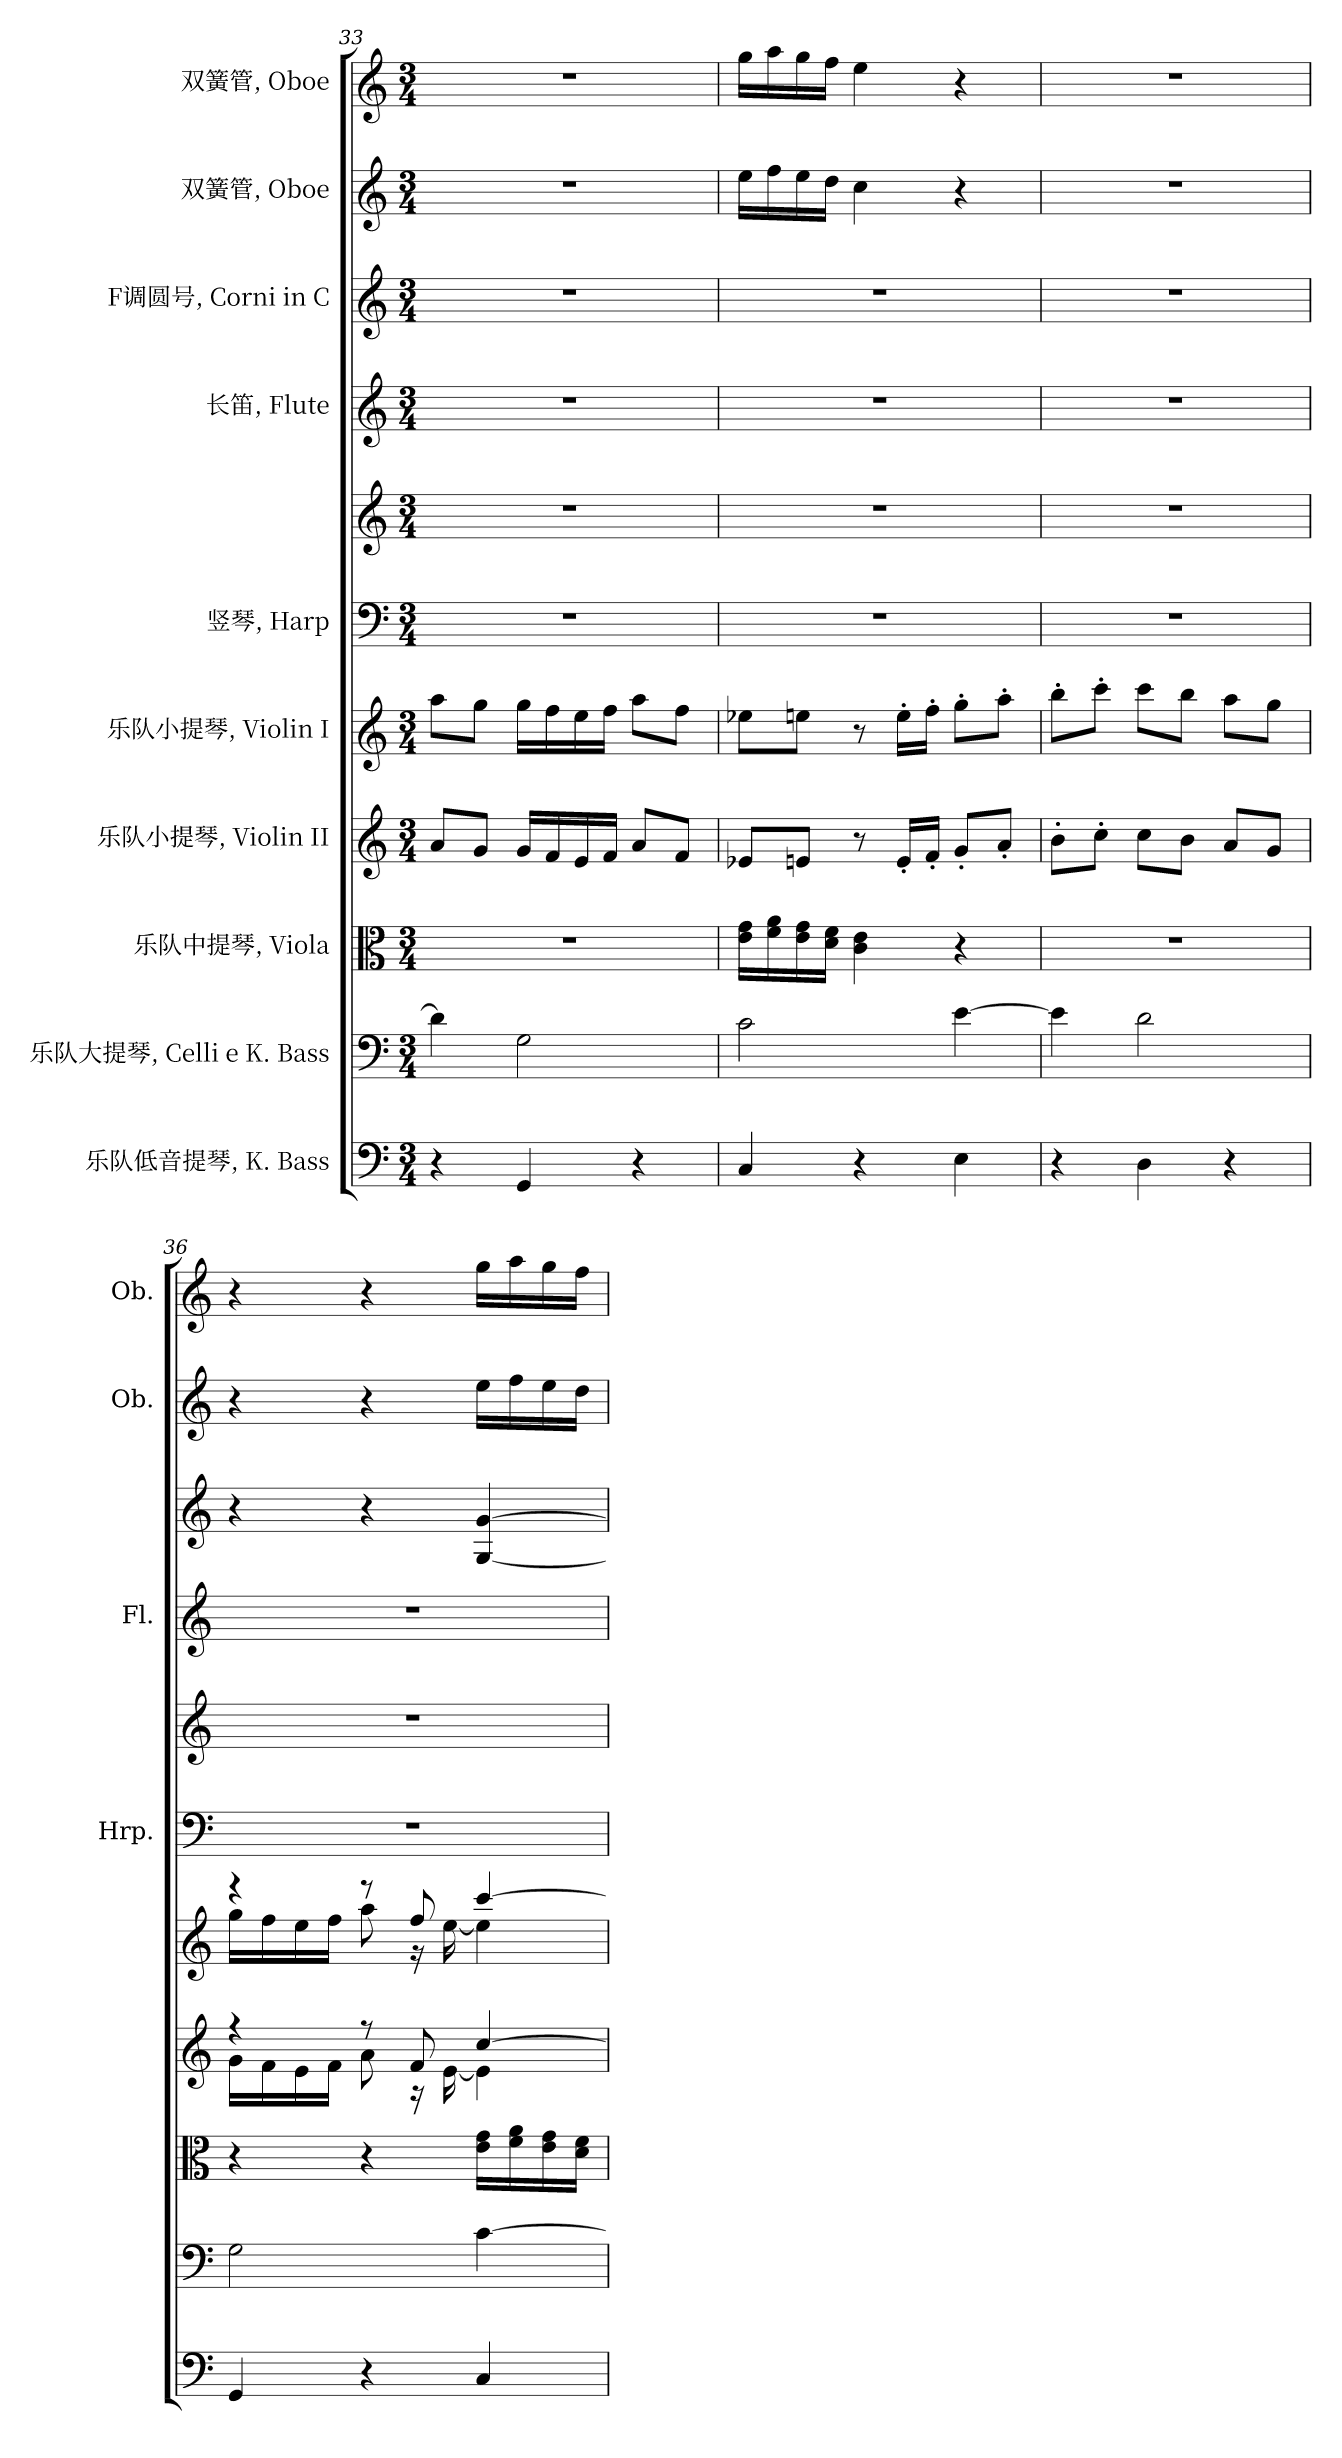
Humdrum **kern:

**kern	**kern	**kern	**kern	**kern	**kern	**kern	**kern	**kern	**kern	**kern
*part10	*part9	*part8	*part7	*part6	*part5	*part5	*part4	*part3	*part2	*part1
*staff11	*staff10	*staff9	*staff8	*staff7	*staff6	*staff5	*staff4	*staff3	*staff2	*staff1
*I"乐队低音提琴, K. Bass	*I"乐队大提琴, Celli e K. Bass	*I"乐队中提琴, Viola	*I"乐队小提琴, Violin II	*I"乐队小提琴, Violin I	*I"竖琴, Harp	*	*I"长笛, Flute	*I"F调圆号, Corni in C	*I"双簧管, Oboe	*I"双簧管, Oboe
*	*	*	*	*	*I'Hrp.	*	*I'Fl.	*	*I'Ob.	*I'Ob.
*clefF4	*clefF4	*clefC3	*clefG2	*clefG2	*clefF4	*clefG2	*clefG2	*clefG2	*clefG2	*clefG2
*ITrd7c12	*	*	*	*	*	*	*	*ITrd4c7	*	*
*k[]	*k[]	*k[]	*k[]	*k[]	*k[]	*k[]	*k[]	*k[b-]	*k[]	*k[]
*M3/4	*M3/4	*M3/4	*M3/4	*M3/4	*M3/4	*M3/4	*M3/4	*M3/4	*M3/4	*M3/4
=33	=33	=33	=33	=33	=33	=33	=33	=33	=33	=33
4r	4d\]	2.r	8a/L	8aa\L	2.r	2.r	2.r	2.r	2.r	2.r
.	.	.	8g/J	8gg\J	.	.	.	.	.	.
4GGG/	2G\	.	16g/LL	16gg\LL	.	.	.	.	.	.
.	.	.	16f/	16ff\	.	.	.	.	.	.
.	.	.	16e/	16ee\	.	.	.	.	.	.
.	.	.	16f/JJ	16ff\JJ	.	.	.	.	.	.
4r	.	.	8a/L	8aa\L	.	.	.	.	.	.
.	.	.	8f/J	8ff\J	.	.	.	.	.	.
!!LO:PB:g=z
=34	=34	=34	=34	=34	=34	=34	=34	=34	=34	=34
4CC/	2c\	16e\ 16g\LL	8e-X/L	8ee-X\L	2.r	2.r	2.r	2.r	16ee\LL	16gg\LL
.	.	16f\ 16a\	.	.	.	.	.	.	16ff\	16aa\
.	.	16e\ 16g\	8en/J	8een\J	.	.	.	.	16ee\	16gg\
.	.	16d\ 16f\JJ	.	.	.	.	.	.	16dd\JJ	16ff\JJ
4r	.	4c\ 4e\	8r	8r	.	.	.	.	4cc\	4ee\
.	.	.	16e'/LL	16ee'\LL	.	.	.	.	.	.
.	.	.	16f'/JJ	16ff'\JJ	.	.	.	.	.	.
4EE\	[4e\	4r	8g'/L	8gg'\L	.	.	.	.	4r	4r
.	.	.	8a'/J	8aa'\J	.	.	.	.	.	.
=35	=35	=35	=35	=35	=35	=35	=35	=35	=35	=35
4r	4e\]	2.r	8b'\L	8bb'\L	2.r	2.r	2.r	2.r	2.r	2.r
.	.	.	8cc'\J	8ccc'\J	.	.	.	.	.	.
4DD\	2d\	.	8cc\L	8ccc\L	.	.	.	.	.	.
.	.	.	8b\J	8bb\J	.	.	.	.	.	.
4r	.	.	8a/L	8aa\L	.	.	.	.	.	.
.	.	.	8g/J	8gg\J	.	.	.	.	.	.
=36	=36	=36	=36	=36	=36	=36	=36	=36	=36	=36
*	*	*	*^	*^	*	*	*	*	*	*
4GGG/	2G\	4r	4r	16g\LL	4r	16gg\LL	2.r	2.r	2.r	4r	4r	4r
.	.	.	.	16f\	.	16ff\	.	.	.	.	.	.
.	.	.	.	16e\	.	16ee\	.	.	.	.	.	.
.	.	.	.	16f\JJ	.	16ff\JJ	.	.	.	.	.	.
4r	.	4r	8r	8a\	8r	8aa\	.	.	.	4r	4r	4r
.	.	.	8f/	16r	8ff/	16r	.	.	.	.	.	.
.	.	.	.	[16e\	.	[16ee\	.	.	.	.	.	.
4CC/	[4c\	16e\ 16g\LL	[4cc/	4e\]	[4ccc/	4ee\]	.	.	.	[4C/ [4c/	16ee\LL	16gg\LL
.	.	16f\ 16a\	.	.	.	.	.	.	.	.	16ff\	16aa\
.	.	16e\ 16g\	.	.	.	.	.	.	.	.	16ee\	16gg\
.	.	16d\ 16f\JJ	.	.	.	.	.	.	.	.	16dd\JJ	16ff\JJ
*	*	*	*v	*v	*	*	*	*	*	*	*	*
*	*	*	*	*v	*v	*	*	*	*	*	*
=	=	=	=	=	=	=	=	=	=	=
*-	*-	*-	*-	*-	*-	*-	*-	*-	*-	*-
